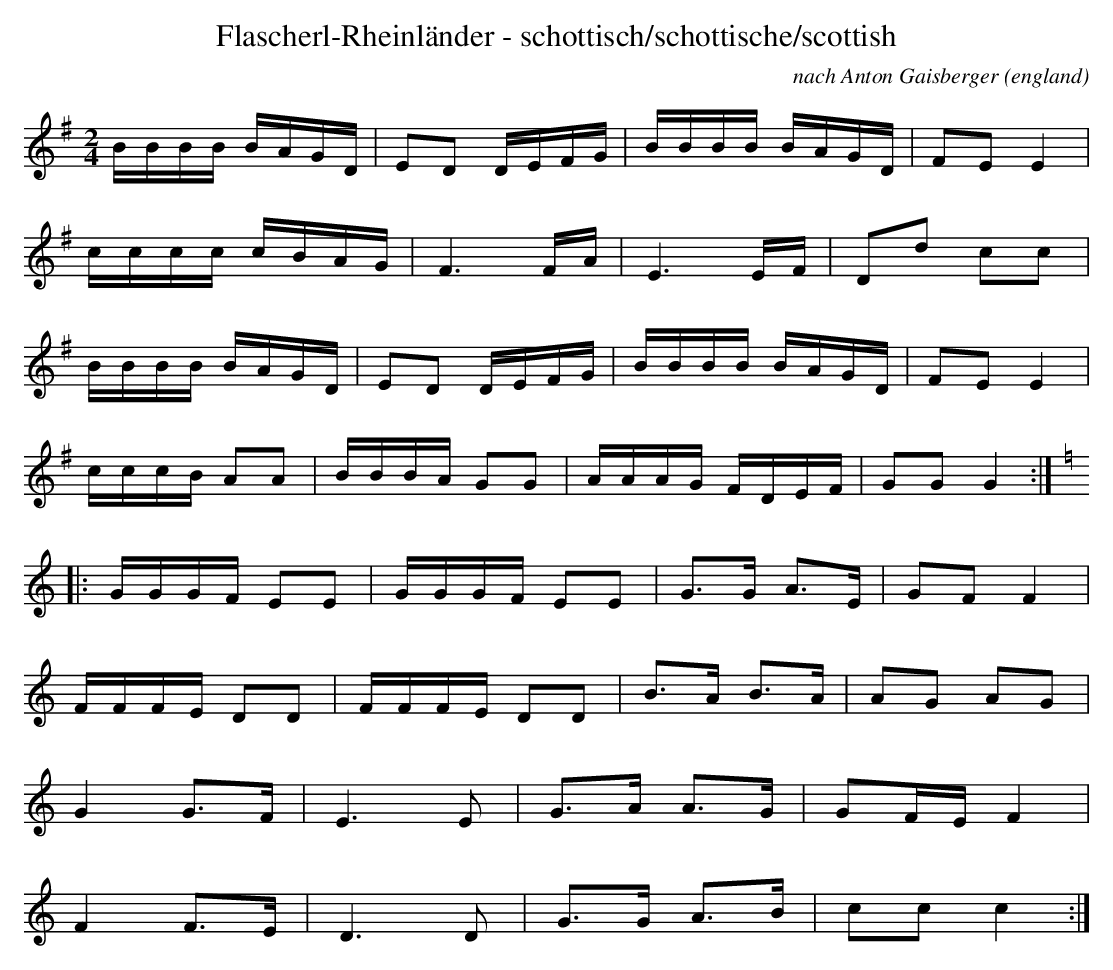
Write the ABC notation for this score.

X:1
T:Flascherl-Rheinländer - schottisch/schottische/scottish
O:england
C:nach Anton Gaisberger
M:2/4
L:1/16
K:G
BBBB BAGD|E2D2 DEFG|BBBB BAGD|F2E2E4|
cccc cBAG|F6FA|E6EF|D2d2 c2c2|
BBBB BAGD|E2D2 DEFG|BBBB BAGD|F2E2E4|
cccB A2A2|BBBA G2G2|AAAG FDEF|G2G2G4:|
K:C
|:GGGF E2E2|GGGF E2E2|G3G A3E|G2F2F4|
FFFE D2D2|FFFE D2D2|B3A B3A|A2G2 A2G2|
G4G3F|E6 E2|G3A A3G|G2FEF4|
F4F3E|D6 D2|G3G A3B|c2c2c4:|
